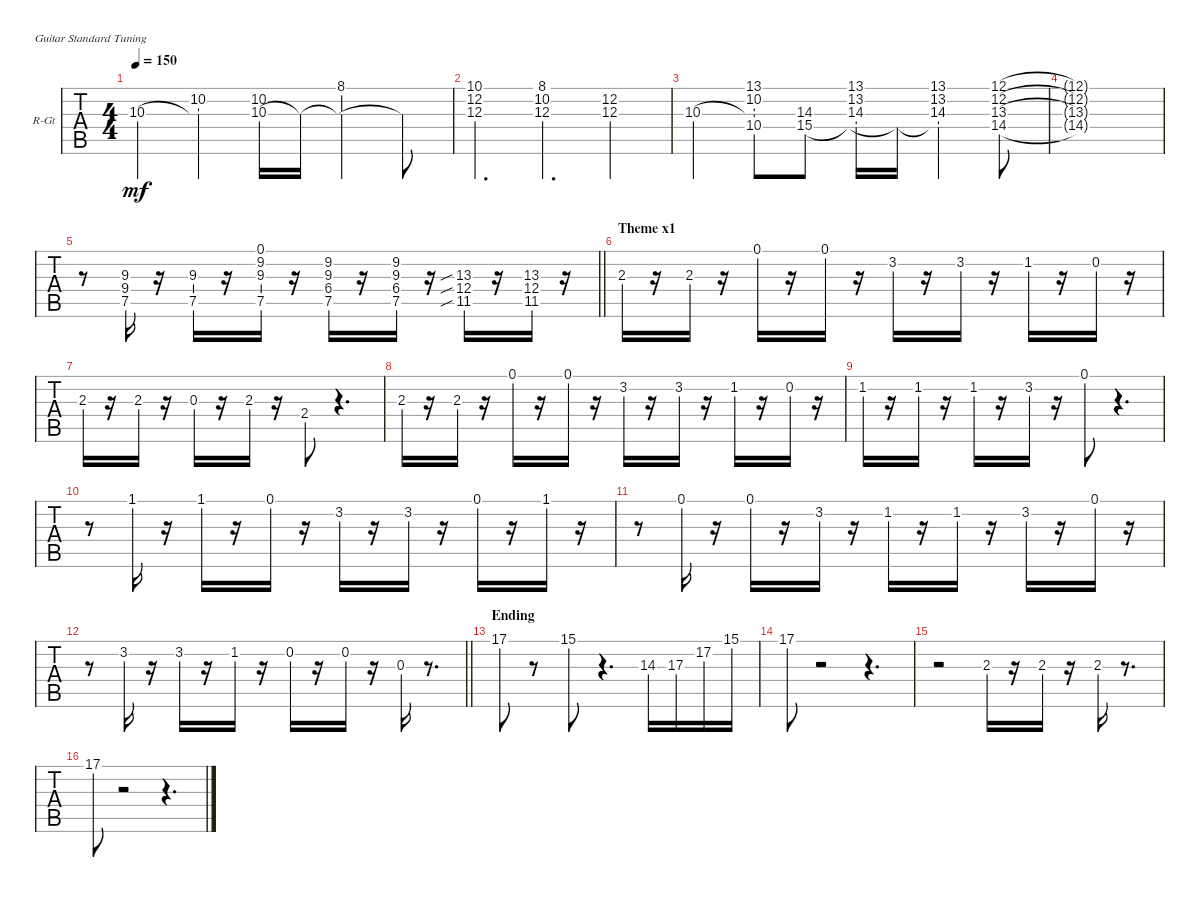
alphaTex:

\bracketExtendMode groupsimilarinstruments
\firstSystemTrackNameOrientation horizontal
\otherSystemsTrackNameOrientation horizontal
\track ("Right Guitar" "R-Gt") {instrument distortionguitar}
\staff {tabs}
\tuning (E4 B3 G3 D3 A2 E2)
\ts (4 4)
\scale
0.369046
\tempo 150
\accidentals auto
\clef g2
\ottava regular
\simile none
\scale
0.333333
\ks c
10.3.4{dy mf} (10.2 10.3{t}).4 (10.3 10.2).16 10.3{t}.16 (10.3{t} 8.1).4 10.3{t}.8 |
\scale
0.28024
\scale
0.333333 (12.3 12.2 10.1).4{d} (12.3 10.2 8.1).4{d} (12.2 12.3).4 |
\scale
0.351019
\scale
0.333333 10.3.4 (10.3{t} 10.2 10.4 13.1).8 (15.4 14.3).8 (15.4{t} 14.3 13.2 13.1).16 15.4{t}.16 (15.4{t} 14.3 13.2 13.1).4 (13.3 14.4 12.2 12.1).8 |
\scale
0.333333 (13.3{t} 14.4{t} 12.2{t} 12.1{t}).1 |
\scale
0.333333
\barLineRight lightlight
r.8 (9.4 9.3 7.5).16 r.16 (7.5 9.3).16 r.16 (7.5 0.1 9.2 9.3).16 r.16 (6.4 7.5 9.2 9.3).16 r.16 (9.3 6.4 9.2 7.5).16 r.16 (12.4{sib} 11.5{sib} 13.3{sib}).16 r.16 (11.5 13.3 12.4).16 r.16 |
\section ("" "Theme x1")
\scale
0.333333 2.3.16 r.16 2.3.16 r.16 0.1.16 r.16 0.1.16 r.16 3.2.16 r.16 3.2.16 r.16 1.2.16 r.16 0.2.16 r.16 |
\scale
0.333333 2.3.16 r.16 2.3.16 r.16 0.3.16 r.16 2.3.16 r.16 2.4.8 r.4{d} |
\scale
0.333333 2.3.16 r.16 2.3.16 r.16 0.1.16 r.16 0.1.16 r.16 3.2.16 r.16 3.2.16 r.16 1.2.16 r.16 0.2.16 r.16 |
\scale
0.333333 1.2.16 r.16 1.2.16 r.16 1.2.16 r.16 3.2.16 r.16 0.1.8 r.4{d} |
\scale
0.333333 r.8 1.1.16 r.16 1.1.16 r.16 0.1.16 r.16 3.2.16 r.16 3.2.16 r.16 0.1.16 r.16 1.1.16 r.16 |
\scale
0.333333 r.8 0.1.16 r.16 0.1.16 r.16 3.2.16 r.16 1.2.16 r.16 1.2.16 r.16 3.2.16 r.16 0.1.16 r.16 |
\scale
0.333333
\barLineRight lightlight
r.8 3.2.16 r.16 3.2.16 r.16 1.2.16 r.16 0.2.16 r.16 0.2.16 r.16 0.3.16 r.8{d} |
\section ("" "Ending")
\scale
0.333333 17.1.8 r.8 15.1.8 r.4{d} 14.3.16 17.3.16 17.2.16 15.1.16 |
\scale
0.333333 17.1.8 r.2 r.4{d} |
\scale
0.333333 r.2 2.3.16 r.16 2.3.16 r.16 2.3.16 r.8{d} |
\scale
0.333333 17.1.8 r.2 r.4{d}
